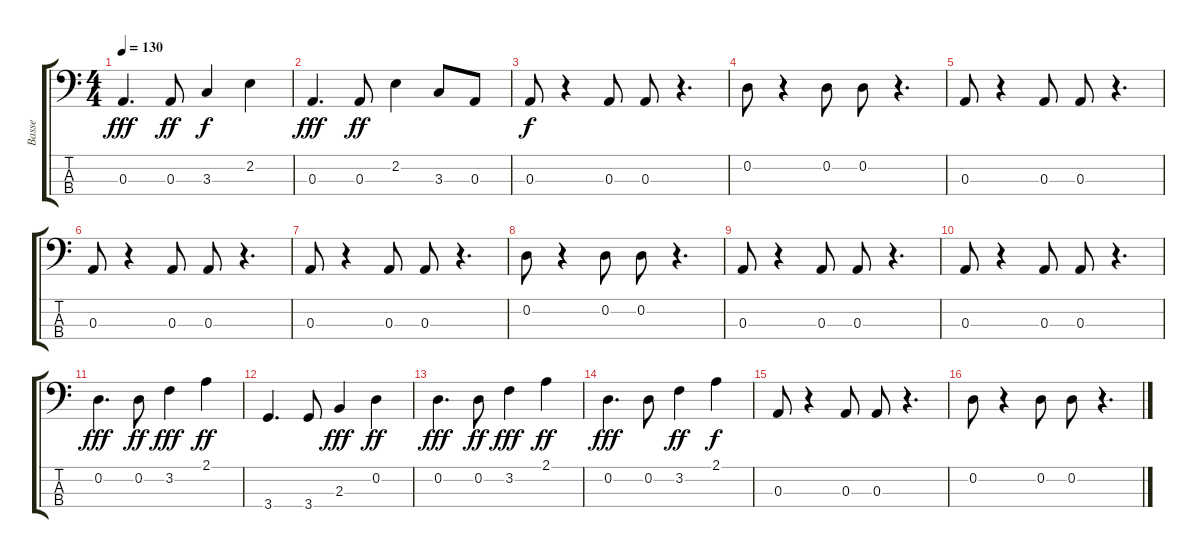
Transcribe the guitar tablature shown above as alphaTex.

\track ("Basse" "Basse") {instrument electricbassfinger}
\staff {score tabs}
\tuning (G2 D2 A1 E1) {hide}
\ts (4 4)
\tempo 130
\clef f4
\ks c
0.3.4{d dy fff} 0.3.8{dy ff} 3.3.4{dy f} 2.2.4 |
0.3.4{d dy fff} 0.3.8{dy ff} 2.2.4 3.3.8 0.3.8 |
0.3.8{dy f} r.4 0.3.8 0.3.8 r.4{d} |
0.2.8 r.4 0.2.8 0.2.8 r.4{d} |
0.3.8 r.4 0.3.8 0.3.8 r.4{d} |
0.3.8 r.4 0.3.8 0.3.8 r.4{d} |
0.3.8 r.4 0.3.8 0.3.8 r.4{d} |
0.2.8 r.4 0.2.8 0.2.8 r.4{d} |
0.3.8 r.4 0.3.8 0.3.8 r.4{d} |
0.3.8 r.4 0.3.8 0.3.8 r.4{d} |
0.2.4{d dy fff} 0.2.8{dy ff} 3.2.4{dy fff} 2.1.4{dy ff} |
3.4.4{d} 3.4.8 2.3.4{dy fff} 0.2.4{dy ff} |
0.2.4{d dy fff} 0.2.8{dy ff} 3.2.4{dy fff} 2.1.4{dy ff} |
0.2.4{d dy fff} 0.2.8 3.2.4{dy ff} 2.1.4{dy f} |
0.3.8 r.4 0.3.8 0.3.8 r.4{d} |
0.2.8 r.4 0.2.8 0.2.8 r.4{d}
